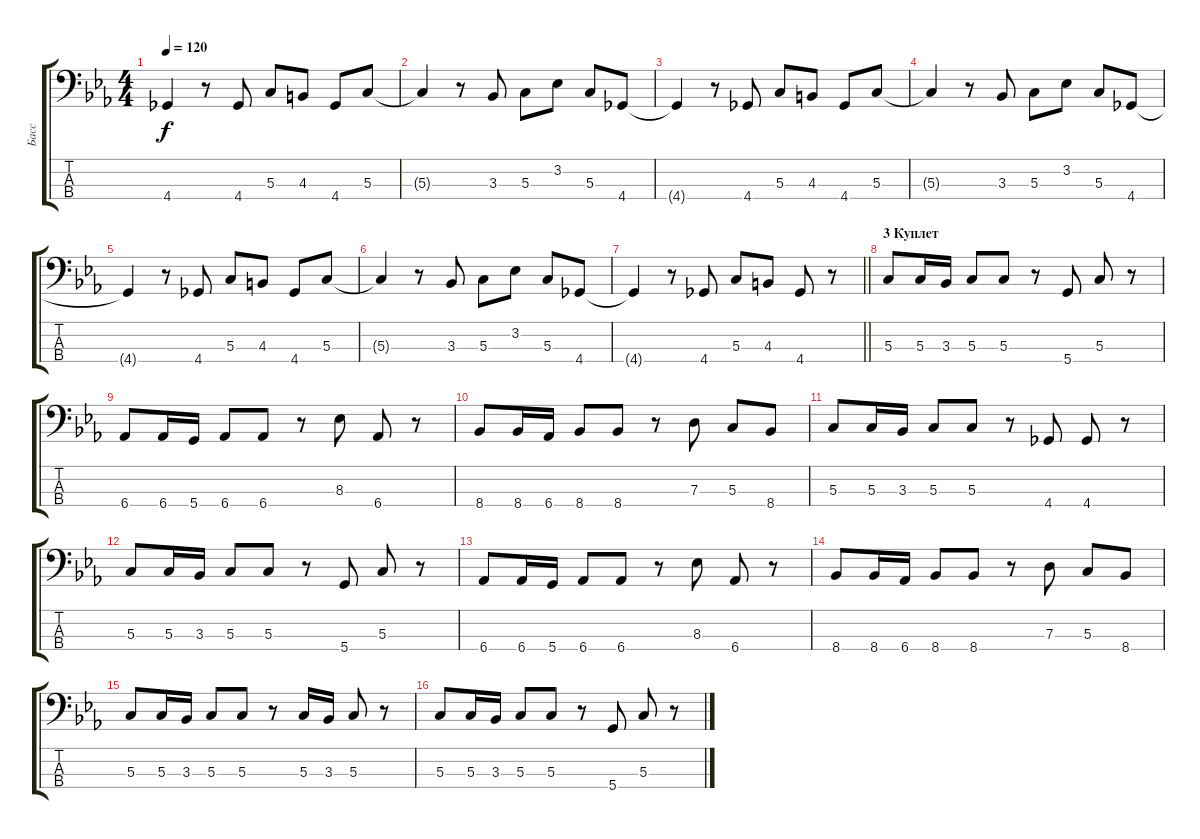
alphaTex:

\track ("Басс" "Басс") {instrument electricbassfinger}
\staff {score tabs}
\tuning (F2 C2 G1 D1) {hide}
\ts (4 4)
\tempo 120
\clef f4
\ks cminor
4.4{t}.4{dy f} r.8 4.4.8 5.3.8 4.3.8 4.4.8 5.3.8 |
5.3{t}.4 r.8 3.3.8 5.3.8 3.2.8 5.3.8 4.4.8 |
4.4{t}.4 r.8 4.4.8 5.3.8 4.3.8 4.4.8 5.3.8 |
5.3{t}.4 r.8 3.3.8 5.3.8 3.2.8 5.3.8 4.4.8 |
4.4{t}.4 r.8 4.4.8 5.3.8 4.3.8 4.4.8 5.3.8 |
5.3{t}.4 r.8 3.3.8 5.3.8 3.2.8 5.3.8 4.4.8 |
\barLineRight lightlight
4.4{t}.4 r.8 4.4.8 5.3.8 4.3.8 4.4.8 r.8 |
\section ("" "3 Куплет")
5.3.8 5.3.16 3.3.16 5.3.8 5.3.8 r.8 5.4.8 5.3.8 r.8 |
6.4.8 6.4.16 5.4.16 6.4.8 6.4.8 r.8 8.3.8 6.4.8 r.8 |
8.4.8 8.4.16 6.4.16 8.4.8 8.4.8 r.8 7.3.8 5.3.8 8.4.8 |
5.3.8 5.3.16 3.3.16 5.3.8 5.3.8 r.8 4.4.8 4.4.8 r.8 |
5.3.8 5.3.16 3.3.16 5.3.8 5.3.8 r.8 5.4.8 5.3.8 r.8 |
6.4.8 6.4.16 5.4.16 6.4.8 6.4.8 r.8 8.3.8 6.4.8 r.8 |
8.4.8 8.4.16 6.4.16 8.4.8 8.4.8 r.8 7.3.8 5.3.8 8.4.8 |
5.3.8 5.3.16 3.3.16 5.3.8 5.3.8 r.8 5.3.16 3.3.16 5.3.8 r.8 |
5.3.8 5.3.16 3.3.16 5.3.8 5.3.8 r.8 5.4.8 5.3.8 r.8
